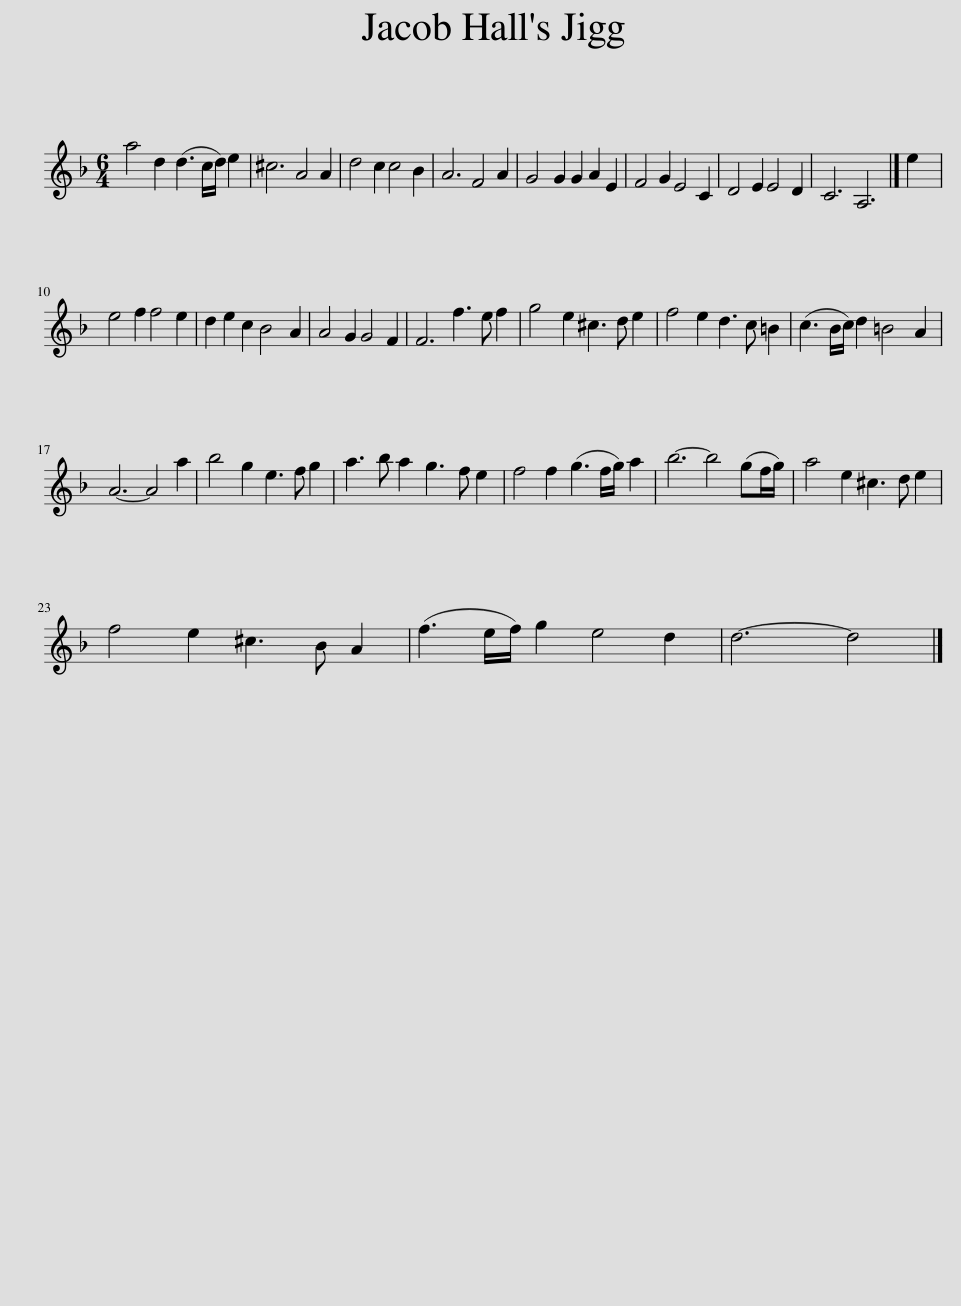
X:1
L:1/8
M:6/4
I:linebreak $
K:Dmin
V:1 treble
V:1
 a4 d2 (d3 c/d/) e2 | ^c6 A4 A2 | d4 c2 c4 B2 | A6 F4 A2 | G4 G2 G2 A2 E2 | %5
 F4 G2 E4 C2 | D4 E2 E4 D2 | C6 A,6 |] e2 |$ e4 f2 f4 e2 | %10
 d2 e2 c2 B4 A2 | A4 G2 G4 F2 | F6 f3 e f2 | g4 e2 ^c3 d e2 | f4 e2 d3 c =B2 | %15
 (c3 B/c/) d2 =B4 A2 |$ A6- A4 a2 | b4 g2 e3 f g2 | a3 b a2 g3 f e2 | f4 f2 (g3 f/g/) a2 | %20
 b6- b4 (gf/g/) | a4 e2 ^c3 d e2 |$ f4 e2 ^c3 B A2 | (f3 e/f/) g2 e4 d2 | d6- d4 |] %25
